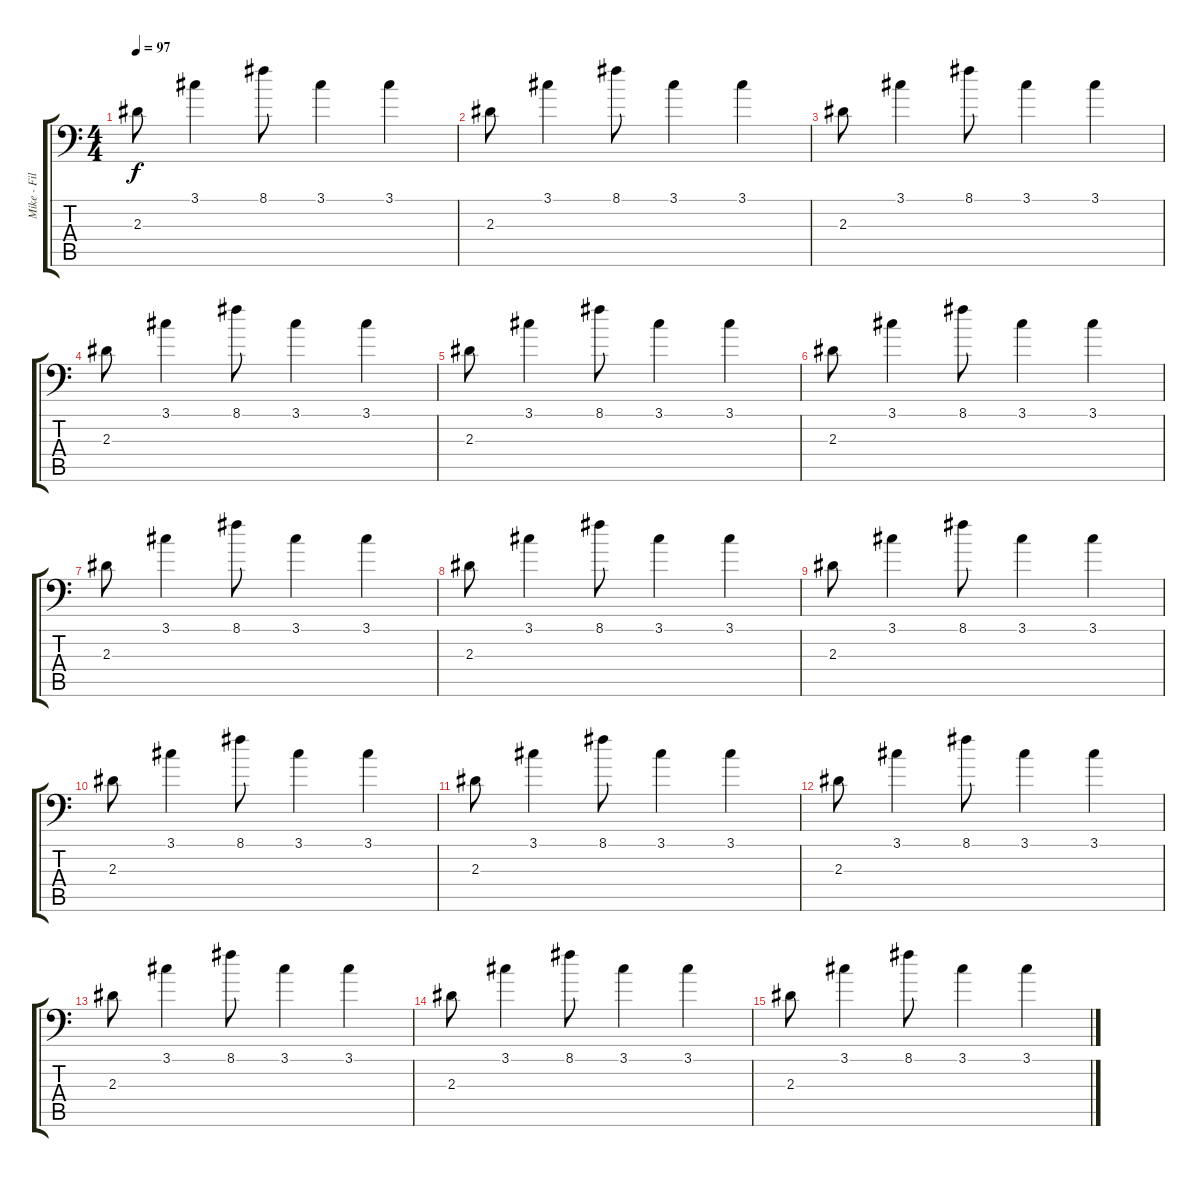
\track ("Mike - Fills/Guitar" "Mike - Fil") {instrument acousticguitarsteel}
\staff {score tabs}
\tuning (Bb3 Gb3 Db3 Ab2 Eb2 Ab1) {hide}
\ts (4 4)
\tempo 97
\clef f4
\ks c
2.3.8{dy f} 3.1.4 8.1.8 3.1.4 3.1.4 |
2.3.8 3.1.4 8.1.8 3.1.4 3.1.4 |
2.3.8 3.1.4 8.1.8 3.1.4 3.1.4 |
2.3.8 3.1.4 8.1.8 3.1.4 3.1.4 |
2.3.8 3.1.4 8.1.8 3.1.4 3.1.4 |
2.3.8 3.1.4 8.1.8 3.1.4 3.1.4 |
2.3.8 3.1.4 8.1.8 3.1.4 3.1.4 |
2.3.8 3.1.4 8.1.8 3.1.4 3.1.4 |
2.3.8 3.1.4 8.1.8 3.1.4 3.1.4 |
2.3.8 3.1.4 8.1.8 3.1.4 3.1.4 |
2.3.8 3.1.4 8.1.8 3.1.4 3.1.4 |
2.3.8 3.1.4 8.1.8 3.1.4 3.1.4 |
2.3.8 3.1.4 8.1.8 3.1.4 3.1.4 |
2.3.8 3.1.4 8.1.8 3.1.4 3.1.4 |
2.3.8 3.1.4 8.1.8 3.1.4 3.1.4
